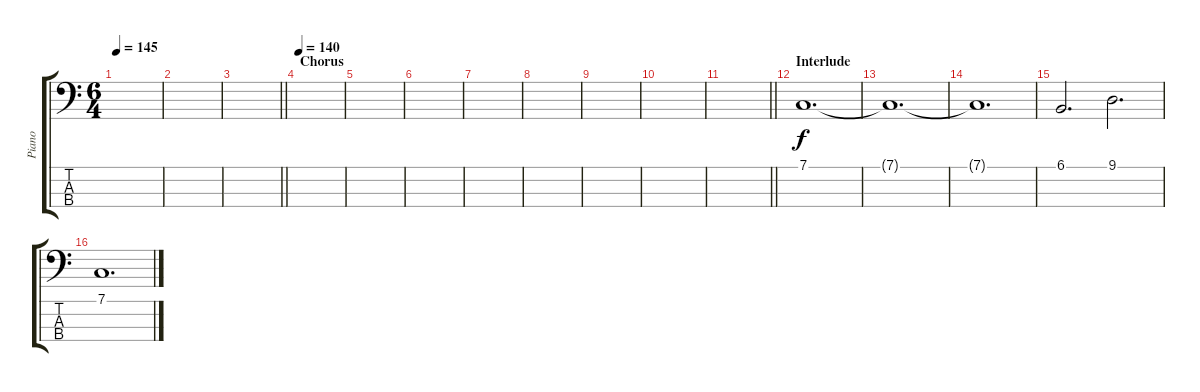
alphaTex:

\track ("Piano" "Piano") {instrument acousticgrandpiano}
\staff {score tabs}
\tuning (F2 C2 G1 C1) {hide}
\ts (6 4)
\tempo 145
\clef f4
\ks c
|
|
\barLineRight lightlight
|
\section ("" "Chorus")
\tempo 140
|
|
|
|
|
|
|
\barLineRight lightlight
|
\section ("" "Interlude")
7.1.1{d balance 3 instrument synthstrings2} |
7.1{t}.1{d} |
7.1{t}.1{d} |
6.1.2{d} 9.1.2{d} |
7.1.1{d}
